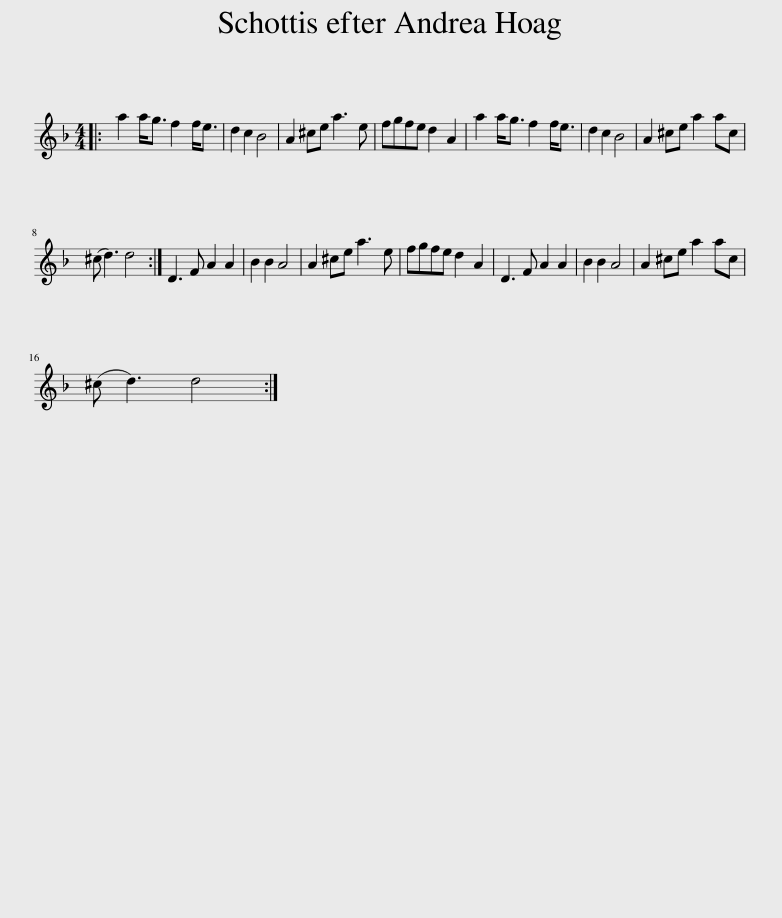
X:1
L:1/8
M:4/4
I:linebreak $
K:Dmin
V:1 treble
V:1
|: a2 a<g f2 f<e | d2 c2 B4 | A2 ^ce a3 e | fgfe d2 A2 | a2 a<g f2 f<e | %5
 d2 c2 B4 | A2 ^ce a2 ac |$ (^c d3) d4 :| D3 F A2 A2 | B2 B2 A4 | %10
 A2 ^ce a3 e | fgfe d2 A2 | D3 F A2 A2 | B2 B2 A4 | A2 ^ce a2 ac |$ %15
 (^c d3) d4 :| %16
